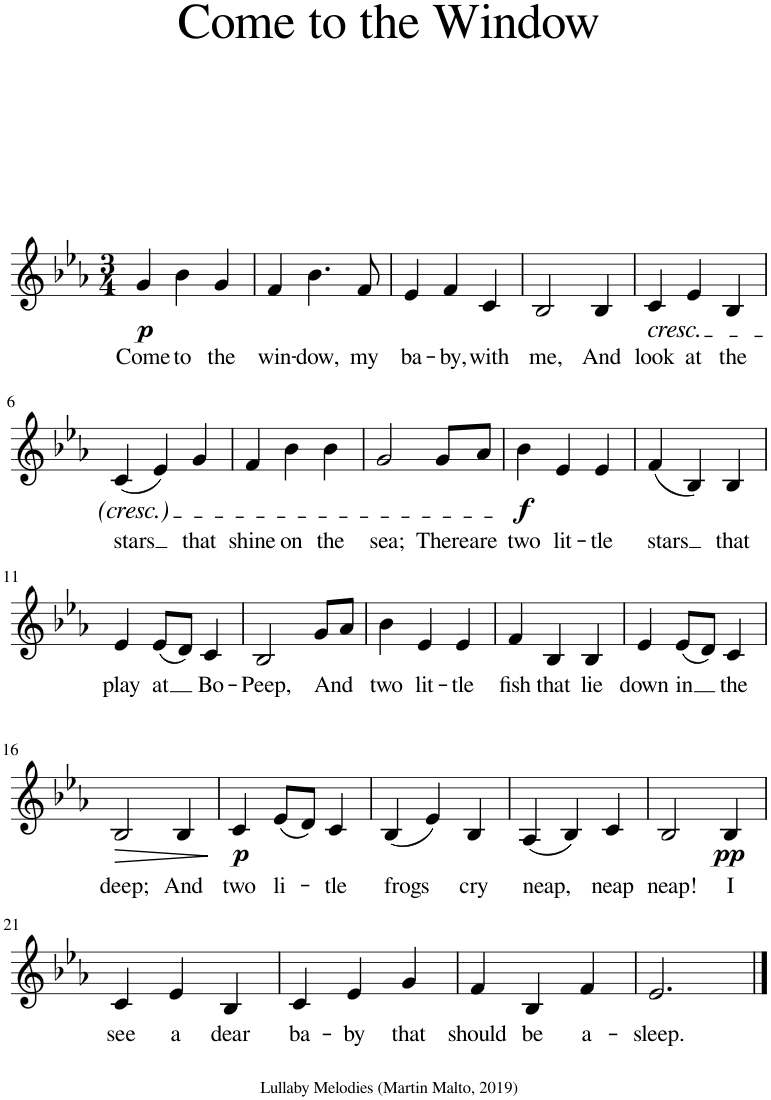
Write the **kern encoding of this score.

**kern	**text	**dynam
*part1	*part1	*part1
*staff1	*staff1	*staff1
*I"Piano	*	*
*I'Pno.	*	*
*clefG2	*	*
*k[b-e-a-]	*	*
*M3/4	*	*
=1	=1	=1
!	!LO:LY:b	!LO:DY:b
4g/	Come	p
!	!LO:LY:b	!
4b-\	to	.
!	!LO:LY:b	!
4g/	the	.
=2	=2	=2
!	!LO:LY:b	!
4f/	win-	.
!	!LO:LY:b	!
4.b-\	-dow,	.
!	!LO:LY:b	!
8f/	my	.
=3	=3	=3
!	!LO:LY:b	!
4e-/	ba-	.
!	!LO:LY:b	!
4f/	-by,	.
!	!LO:LY:b	!
4c/	with	.
=4	=4	=4
!	!LO:LY:b	!
2B-/	me,	.
!	!LO:LY:b	!
4B-/	And	.
=5	=5	=5
!LO:TX:b:i:t=cresc.	!	!
!	!LO:LY:b	!
4c/	look	.
!	!LO:LY:b	!
4e-/	at	.
!	!LO:LY:b	!
4B-/	the	.
!!LO:LB:g=z
=6	=6	=6
!	!LO:LY:b	!
(4c/	stars	.
4e-/)	.	.
!	!LO:LY:b	!
4g/	that	.
=7	=7	=7
!	!LO:LY:b	!
4f/	shine	.
!	!LO:LY:b	!
4b-\	on	.
!	!LO:LY:b	!
4b-\	the	.
=8	=8	=8
!	!LO:LY:b	!
2g/	sea;	.
!	!LO:LY:b	!
8g/L	There	.
!	!LO:LY:b	!
8a-/J	are	.
=9	=9	=9
!	!LO:LY:b	!LO:DY:b
4b-\	two	f
!	!LO:LY:b	!
4e-/	lit-	.
!	!LO:LY:b	!
4e-/	-tle	.
=10	=10	=10
!	!LO:LY:b	!
(4f/	stars	.
4B-/)	.	.
!	!LO:LY:b	!
4B-/	that	.
!!LO:LB:g=z
=11	=11	=11
!	!LO:LY:b	!
4e-/	play	.
!	!LO:LY:b	!
(8e-/L	at	.
8d/J)	.	.
!	!LO:LY:b	!
4c/	Bo-	.
=12	=12	=12
!	!LO:LY:b	!
2B-/	-Peep,	.
!	!LO:LY:b	!
8g/L	And	.
8a-/J	.	.
=13	=13	=13
!	!LO:LY:b	!
4b-\	two	.
!	!LO:LY:b	!
4e-/	lit-	.
!	!LO:LY:b	!
4e-/	-tle	.
=14	=14	=14
!	!LO:LY:b	!
4f/	fish	.
!	!LO:LY:b	!
4B-/	that	.
!	!LO:LY:b	!
4B-/	lie	.
=15	=15	=15
!	!LO:LY:b	!
4e-/	down	.
!	!LO:LY:b	!
(8e-/L	in	.
8d/J)	.	.
!	!LO:LY:b	!
4c/	the	.
!!LO:LB:g=z
=16	=16	=16
!	!LO:LY:b	!LO:HP:b
2B-/	deep;	>
!	!LO:LY:b	!
4B-/	And	.
.	.	]
=17	=17	=17
!	!LO:LY:b	!LO:DY:b
4c/	two	p
!	!LO:LY:b	!
(8e-/L	li-	.
8d/J)	.	.
!	!LO:LY:b	!
4c/	-tle	.
=18	=18	=18
!	!LO:LY:b	!
(4B-/	-frogs	.
4e-/)	.	.
!	!LO:LY:b	!
4B-/	cry	.
=19	=19	=19
!	!LO:LY:b	!
(4A-/	neap,	.
4B-/)	.	.
!	!LO:LY:b	!
4c/	neap	.
=20	=20	=20
!	!LO:LY:b	!
2B-/	neap!	.
!	!LO:LY:b	!LO:DY:b
4B-/	I	pp
!!LO:LB:g=z
=21	=21	=21
!	!LO:LY:b	!
4c/	see	.
!	!LO:LY:b	!
4e-/	a	.
!	!LO:LY:b	!
4B-/	dear	.
=22	=22	=22
!	!LO:LY:b	!
4c/	ba-	.
!	!LO:LY:b	!
4e-/	-by	.
!	!LO:LY:b	!
4g/	that	.
=23	=23	=23
!	!LO:LY:b	!
4f/	should	.
!	!LO:LY:b	!
4B-/	be	.
!	!LO:LY:b	!
4f/	a-	.
=24	=24	=24
!	!LO:LY:b	!
2.e-/	-sleep.	.
==	==	==
*-	*-	*-
